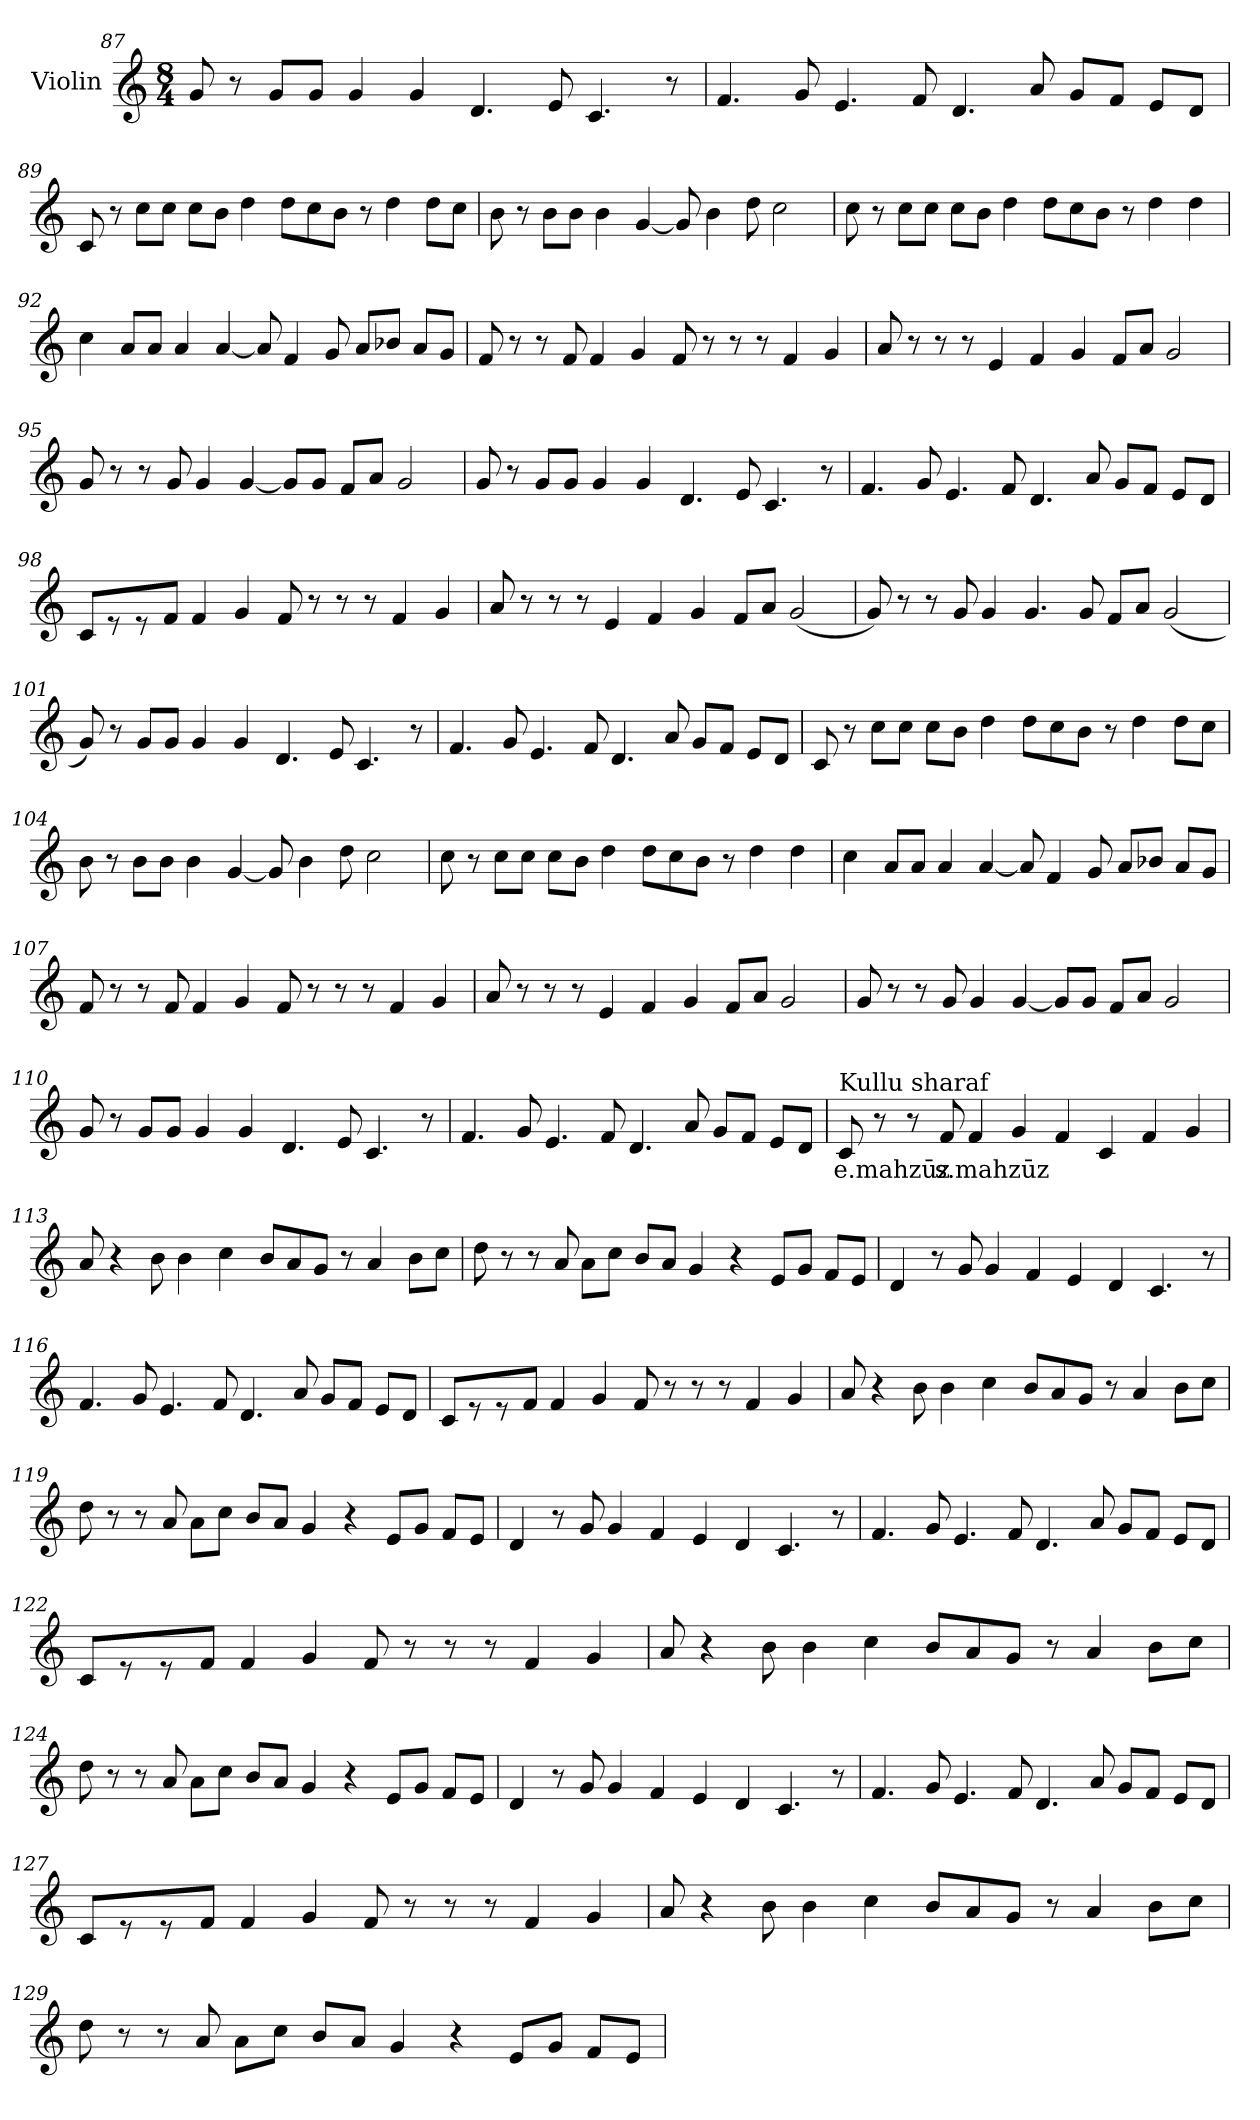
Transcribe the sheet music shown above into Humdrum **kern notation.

**kern	**text
*part1	*part1
*staff1	*staff1
*I"Violin	*
!!LO:LB:g=z
*clefG2	*
*k[]	*
*M8/4	*
=87	=87
8g/	.
8r	.
8g/L	.
8g/J	.
4g/	.
4g/	.
4.d/	.
8e/	.
4.c/	.
8r	.
=88	=88
4.f/	.
8g/	.
4.e/	.
8f/	.
4.d/	.
8a/	.
8g/L	.
8f/J	.
8e/L	.
8d/J	.
!!LO:LB:g=z
=89	=89
8c/	.
8r	.
8cc\L	.
8cc\J	.
8cc\L	.
8b\J	.
4dd\	.
8dd\L	.
8cc\	.
8b\J	.
8r	.
4dd\	.
8dd\L	.
8cc\J	.
=90	=90
8b\	.
8r	.
8b\L	.
8b\J	.
4b\	.
[4g/	.
8g/]	.
4b\	.
8dd\	.
2cc\	.
!!LO:LB:g=z
=91	=91
8cc\	.
8r	.
8cc\L	.
8cc\J	.
8cc\L	.
8b\J	.
4dd\	.
8dd\L	.
8cc\	.
8b\J	.
8r	.
4dd\	.
4dd\	.
=92	=92
4cc\	.
8a/L	.
8a/J	.
4a/	.
[4a/	.
8a/]	.
4f/	.
8g/	.
8a/L	.
8b-X/J	.
8a/L	.
8g/J	.
!!LO:LB:g=z
=93	=93
8f/	.
8r	.
8r	.
8f/	.
4f/	.
4g/	.
8f/	.
8r	.
8r	.
8r	.
4f/	.
4g/	.
=94	=94
8a/	.
8r	.
8r	.
8r	.
4e/	.
4f/	.
4g/	.
8f/L	.
8a/J	.
2g/	.
!!LO:LB:g=z
=95	=95
8g/	.
8r	.
8r	.
8g/	.
4g/	.
[4g/	.
8g/L]	.
8g/J	.
8f/L	.
8a/J	.
2g/	.
=96	=96
8g/	.
8r	.
8g/L	.
8g/J	.
4g/	.
4g/	.
4.d/	.
8e/	.
4.c/	.
8r	.
!!LO:PB:g=z
=97	=97
4.f/	.
8g/	.
4.e/	.
8f/	.
4.d/	.
8a/	.
8g/L	.
8f/J	.
8e/L	.
8d/J	.
=98	=98
8c/L	.
8r	.
8r	.
8f/J	.
4f/	.
4g/	.
8f/	.
8r	.
8r	.
8r	.
4f/	.
4g/	.
!!LO:LB:g=z
=99	=99
8a/	.
8r	.
8r	.
8r	.
4e/	.
4f/	.
4g/	.
8f/L	.
8a/J	.
(<2g/	.
=100	=100
8g/)	.
8r	.
8r	.
8g/	.
4g/	.
4.g/	.
8g/	.
8f/L	.
8a/J	.
(<2g/	.
!!LO:LB:g=z
=101	=101
8g/)	.
8r	.
8g/L	.
8g/J	.
4g/	.
4g/	.
4.d/	.
8e/	.
4.c/	.
8r	.
=102	=102
4.f/	.
8g/	.
4.e/	.
8f/	.
4.d/	.
8a/	.
8g/L	.
8f/J	.
8e/L	.
8d/J	.
!!LO:LB:g=z
=103	=103
8c/	.
8r	.
8cc\L	.
8cc\J	.
8cc\L	.
8b\J	.
4dd\	.
8dd\L	.
8cc\	.
8b\J	.
8r	.
4dd\	.
8dd\L	.
8cc\J	.
=104	=104
8b\	.
8r	.
8b\L	.
8b\J	.
4b\	.
[4g/	.
8g/]	.
4b\	.
8dd\	.
2cc\	.
!!LO:LB:g=z
=105	=105
8cc\	.
8r	.
8cc\L	.
8cc\J	.
8cc\L	.
8b\J	.
4dd\	.
8dd\L	.
8cc\	.
8b\J	.
8r	.
4dd\	.
4dd\	.
=106	=106
4cc\	.
8a/L	.
8a/J	.
4a/	.
[4a/	.
8a/]	.
4f/	.
8g/	.
8a/L	.
8b-X/J	.
8a/L	.
8g/J	.
!!LO:LB:g=z
=107	=107
8f/	.
8r	.
8r	.
8f/	.
4f/	.
4g/	.
8f/	.
8r	.
8r	.
8r	.
4f/	.
4g/	.
=108	=108
8a/	.
8r	.
8r	.
8r	.
4e/	.
4f/	.
4g/	.
8f/L	.
8a/J	.
2g/	.
!!LO:LB:g=z
=109	=109
8g/	.
8r	.
8r	.
8g/	.
4g/	.
[4g/	.
8g/L]	.
8g/J	.
8f/L	.
8a/J	.
2g/	.
=110	=110
8g/	.
8r	.
8g/L	.
8g/J	.
4g/	.
4g/	.
4.d/	.
8e/	.
4.c/	.
8r	.
!!LO:LB:g=z
=111	=111
4.f/	.
8g/	.
4.e/	.
8f/	.
4.d/	.
8a/	.
8g/L	.
8f/J	.
8e/L	.
8d/J	.
=112	=112
!LO:TX:a:t=Kullu sharaf	!
!	!LO:LY:b
8c/	e.mahzūz
8r	.
8r	.
!	!LO:LY:b
8f/	s.mahzūz
4f/	.
4g/	.
4f/	.
4c/	.
4f/	.
4g/	.
!!LO:PB:g=z
=113	=113
8a/	.
4r	.
8b\	.
4b\	.
4cc\	.
8b/L	.
8a/	.
8g/J	.
8r	.
4a/	.
8b\L	.
8cc\J	.
=114	=114
8dd\	.
8r	.
8r	.
8a/	.
8a\L	.
8cc\J	.
8b/L	.
8a/J	.
4g/	.
4r	.
8e/L	.
8g/J	.
8f/L	.
8e/J	.
!!LO:LB:g=z
=115	=115
4d/	.
8r	.
8g/	.
4g/	.
4f/	.
4e/	.
4d/	.
4.c/	.
8r	.
=116	=116
4.f/	.
8g/	.
4.e/	.
8f/	.
4.d/	.
8a/	.
8g/L	.
8f/J	.
8e/L	.
8d/J	.
!!LO:LB:g=z
=117	=117
8c/L	.
8r	.
8r	.
8f/J	.
4f/	.
4g/	.
8f/	.
8r	.
8r	.
8r	.
4f/	.
4g/	.
=118	=118
8a/	.
4r	.
8b\	.
4b\	.
4cc\	.
8b/L	.
8a/	.
8g/J	.
8r	.
4a/	.
8b\L	.
8cc\J	.
!!LO:LB:g=z
=119	=119
8dd\	.
8r	.
8r	.
8a/	.
8a\L	.
8cc\J	.
8b/L	.
8a/J	.
4g/	.
4r	.
8e/L	.
8g/J	.
8f/L	.
8e/J	.
=120	=120
4d/	.
8r	.
8g/	.
4g/	.
4f/	.
4e/	.
4d/	.
4.c/	.
8r	.
!!LO:LB:g=z
=121	=121
4.f/	.
8g/	.
4.e/	.
8f/	.
4.d/	.
8a/	.
8g/L	.
8f/J	.
8e/L	.
8d/J	.
=122	=122
8c/L	.
8r	.
8r	.
8f/J	.
4f/	.
4g/	.
8f/	.
8r	.
8r	.
8r	.
4f/	.
4g/	.
!!LO:LB:g=z
=123	=123
8a/	.
4r	.
8b\	.
4b\	.
4cc\	.
8b/L	.
8a/	.
8g/J	.
8r	.
4a/	.
8b\L	.
8cc\J	.
=124	=124
8dd\	.
8r	.
8r	.
8a/	.
8a\L	.
8cc\J	.
8b/L	.
8a/J	.
4g/	.
4r	.
8e/L	.
8g/J	.
8f/L	.
8e/J	.
!!LO:LB:g=z
=125	=125
4d/	.
8r	.
8g/	.
4g/	.
4f/	.
4e/	.
4d/	.
4.c/	.
8r	.
=126	=126
4.f/	.
8g/	.
4.e/	.
8f/	.
4.d/	.
8a/	.
8g/L	.
8f/J	.
8e/L	.
8d/J	.
!!LO:LB:g=z
=127	=127
8c/L	.
8r	.
8r	.
8f/J	.
4f/	.
4g/	.
8f/	.
8r	.
8r	.
8r	.
4f/	.
4g/	.
=128	=128
8a/	.
4r	.
8b\	.
4b\	.
4cc\	.
8b/L	.
8a/	.
8g/J	.
8r	.
4a/	.
8b\L	.
8cc\J	.
!!LO:PB:g=z
=129	=129
8dd\	.
8r	.
8r	.
8a/	.
8a\L	.
8cc\J	.
8b/L	.
8a/J	.
4g/	.
4r	.
8e/L	.
8g/J	.
8f/L	.
8e/J	.
=	=
*-	*-
